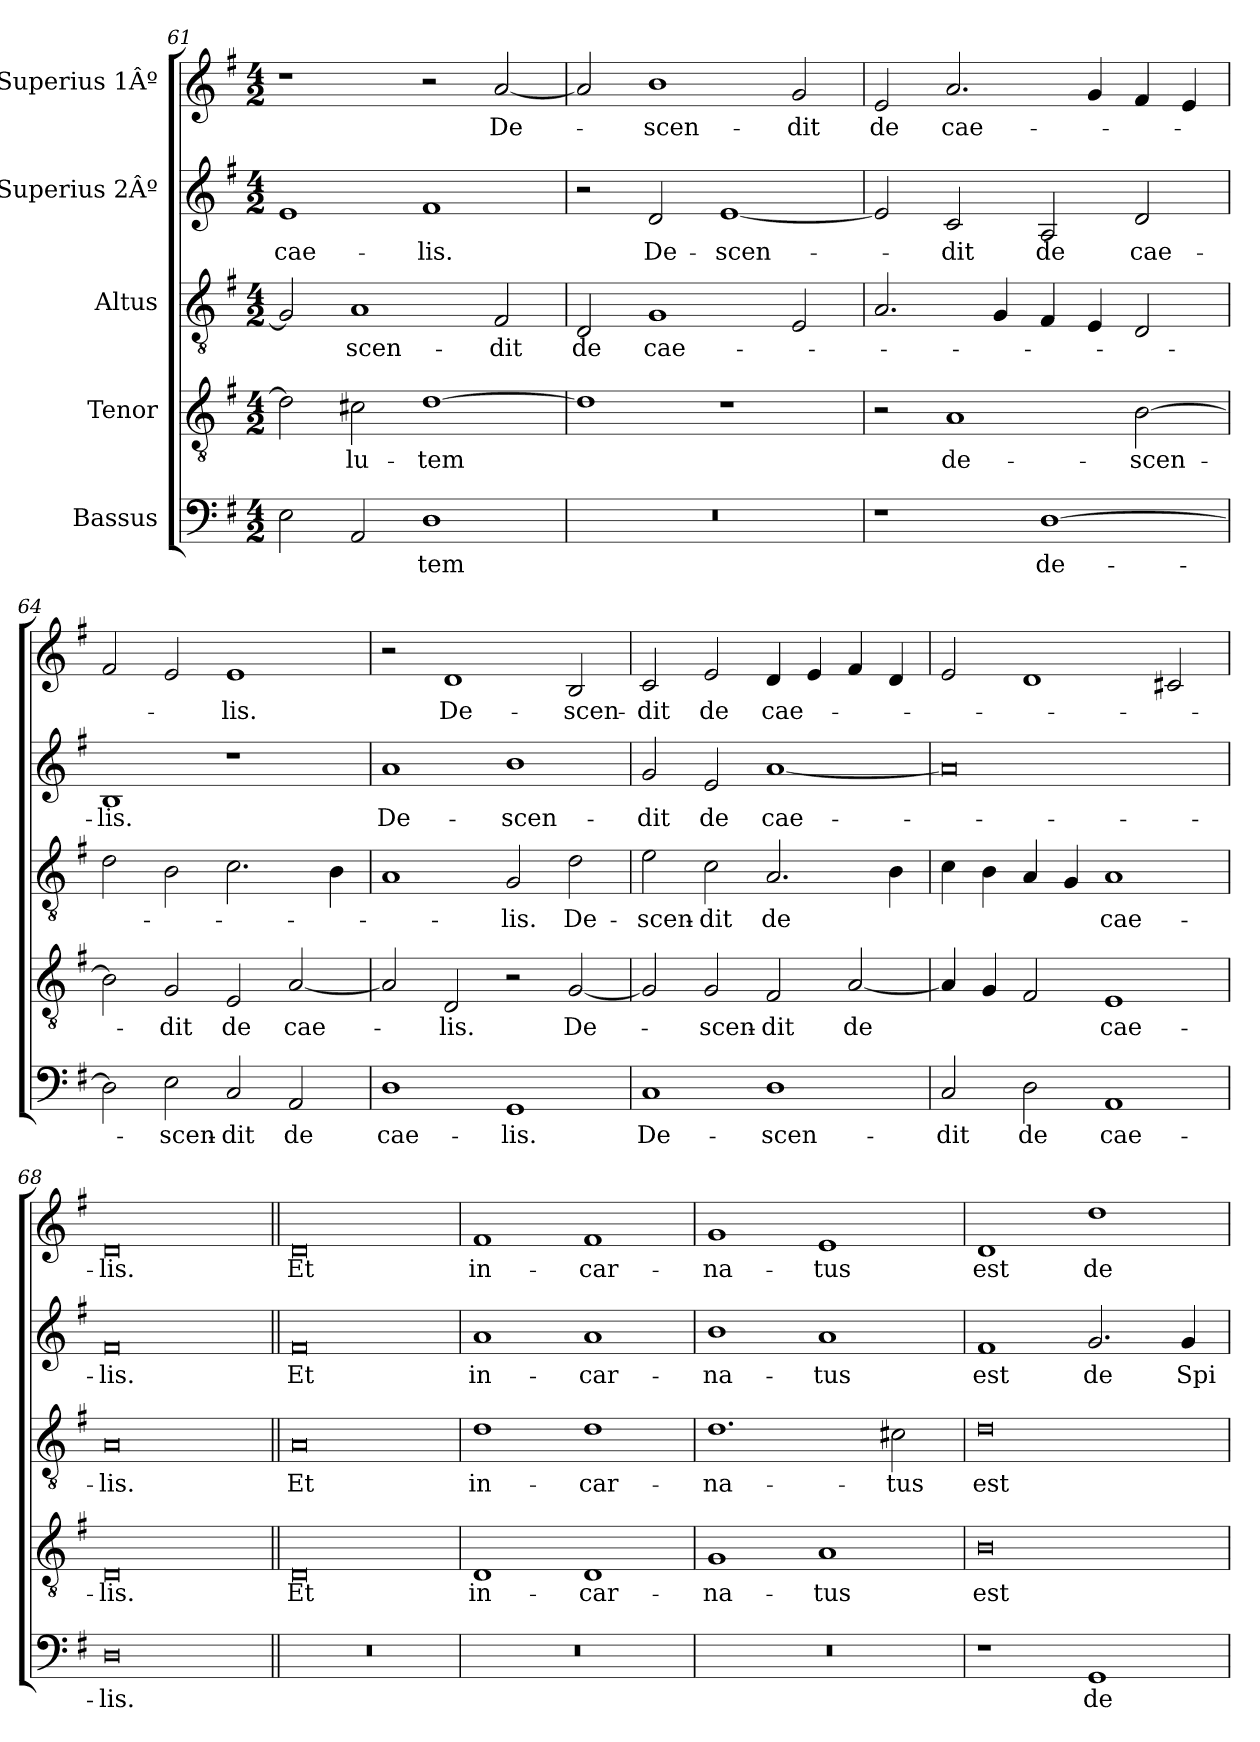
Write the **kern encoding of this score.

**kern	**text	**kern	**text	**kern	**text	**kern	**text	**kern	**text
*part5	*part5	*part4	*part4	*part3	*part3	*part2	*part2	*part1	*part1
*staff5	*staff5	*staff4	*staff4	*staff3	*staff3	*staff2	*staff2	*staff1	*staff1
*I"Bassus	*	*I"Tenor	*	*I"Altus	*	*I"Superius 2Âº	*	*I"Superius 1Âº	*
*clefF4	*	*clefGv2	*	*clefGv2	*	*clefG2	*	*clefG2	*
*k[f#]	*	*k[f#]	*	*k[f#]	*	*k[f#]	*	*k[f#]	*
*M4/2	*	*M4/2	*	*M4/2	*	*M4/2	*	*M4/2	*
=61	=61	=61	=61	=61	=61	=61	=61	=61	=61
2E\	.	2d\]	.	2G/]	.	1e/	cae-	1r	.
2AA/	.	2c#X\	-lu-	1A/	-scen-	.	.	.	.
1D\	-tem	[1d\	-tem	.	.	1f#/	-lis.	2r	.
.	.	.	.	2F#/	-dit	.	.	[2a/	De-
=62	=62	=62	=62	=62	=62	=62	=62	=62	=62
0r	.	1d\]	.	2D/	de	2r	.	2a/]	.
.	.	.	.	1G/	cae-	2d/	De-	1b\	-scen-
.	.	1r	.	.	.	[1e/	-scen-	.	.
.	.	.	.	2E/	.	.	.	2g/	-dit
=63	=63	=63	=63	=63	=63	=63	=63	=63	=63
1r	.	2r	.	2.A/	.	2e/]	.	2e/	de
.	.	1A/	de-	.	.	2c/	-dit	2.a/	cae-
.	.	.	.	4G/	.	.	.	.	.
[1D\	de-	.	.	4F#/	.	2A/	de	.	.
.	.	.	.	4E/	.	.	.	4g/	.
.	.	[2B\	-scen-	2D/	.	2d/	cae-	4f#/	.
.	.	.	.	.	.	.	.	4e/	.
=64	=64	=64	=64	=64	=64	=64	=64	=64	=64
2D\]	.	2B\]	.	2d\	.	1B/	-lis.	2f#/	.
2E\	-scen-	2G/	-dit	2B\	.	.	.	2e/	.
2C/	-dit	2E/	de	2.c\	.	1r	.	1e/	-lis.
2AA/	de	[2A/	cae-	.	.	.	.	.	.
.	.	.	.	4B\	.	.	.	.	.
=65	=65	=65	=65	=65	=65	=65	=65	=65	=65
1D\	cae-	2A/]	.	1A/	.	1a/	De-	2r	.
.	.	2D/	-lis.	.	.	.	.	1d/	De-
1GG/	-lis.	2r	.	2G/	-lis.	1b\	-scen-	.	.
.	.	[2G/	De-	2d\	De-	.	.	2B/	-scen-
=66	=66	=66	=66	=66	=66	=66	=66	=66	=66
1C/	De-	2G/]	.	2e\	-scen-	2g/	-dit	2c/	-dit
.	.	2G/	-scen-	2c\	-dit	2e/	de	2e/	de
1D\	-scen-	2F#/	-dit	2.A/	de	[1a/	cae-	4d/	cae-
.	.	.	.	.	.	.	.	4e/	.
.	.	[2A/	de	.	.	.	.	4f#/	.
.	.	.	.	4B\	.	.	.	4d/	.
=67	=67	=67	=67	=67	=67	=67	=67	=67	=67
2C/	-dit	4A/]	.	4c\	.	0a/]	.	2e/	.
.	.	4G/	.	4B\	.	.	.	.	.
2D\	de	2F#/	.	4A/	.	.	.	1d/	.
.	.	.	.	4G/	.	.	.	.	.
1AA/	cae-	1E/	cae-	1A/	cae-	.	.	.	.
.	.	.	.	.	.	.	.	2c#X/	.
=68	=68	=68	=68	=68	=68	=68	=68	=68	=68
0D\	-lis.	0D/	-lis.	0A/	-lis.	0f#/	-lis.	0d/	-lis.
=69||	=69||	=69||	=69||	=69||	=69||	=69||	=69||	=69||	=69||
0r	.	0D/	Et	0A/	Et	0f#/	Et	0d/	Et
=70	=70	=70	=70	=70	=70	=70	=70	=70	=70
0r	.	1D/	in-	1d\	in-	1a/	in-	1f#/	in-
.	.	1D/	-car-	1d\	-car-	1a/	-car-	1f#/	-car-
=71	=71	=71	=71	=71	=71	=71	=71	=71	=71
0r	.	1G/	-na-	1.d\	-na-	1b\	-na-	1g/	-na-
.	.	1A/	-tus	.	.	1a/	-tus	1e/	-tus
.	.	.	.	2c#X\	-tus	.	.	.	.
=72	=72	=72	=72	=72	=72	=72	=72	=72	=72
1r	.	0B\	est	0d\	est	1f#/	est	1d/	est
1GG/	de	.	.	.	.	2.g/	de	1dd\	de
.	.	.	.	.	.	4g/	Spi-	.	.
=	=	=	=	=	=	=	=	=	=
*-	*-	*-	*-	*-	*-	*-	*-	*-	*-
